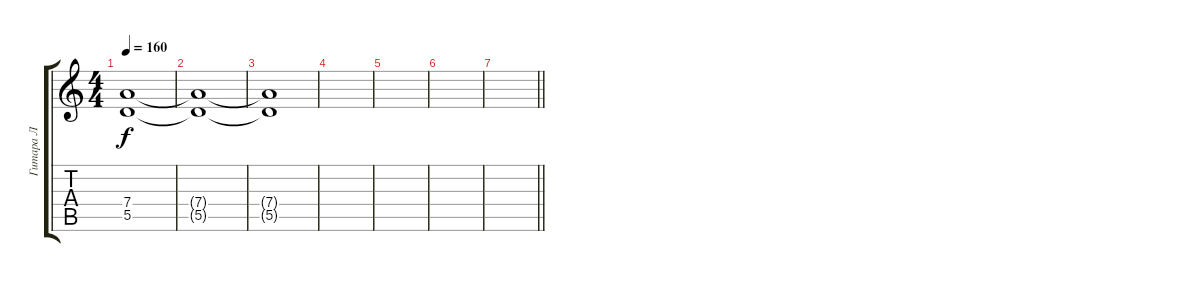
\track ("Гитара Л" "Гитара Л") {instrument overdrivenguitar}
\staff {score tabs}
\tuning (E4 B3 G3 D3 A2 E2) {hide}
\ts (4 4)
\tempo 160
\clef g2
\ks c
(7.4{t} 5.5{t}).1{dy f} |
(7.4{t} 5.5{t}).1 |
(7.4{t} 5.5{t}).1 |
|
|
|
\barLineRight lightlight
